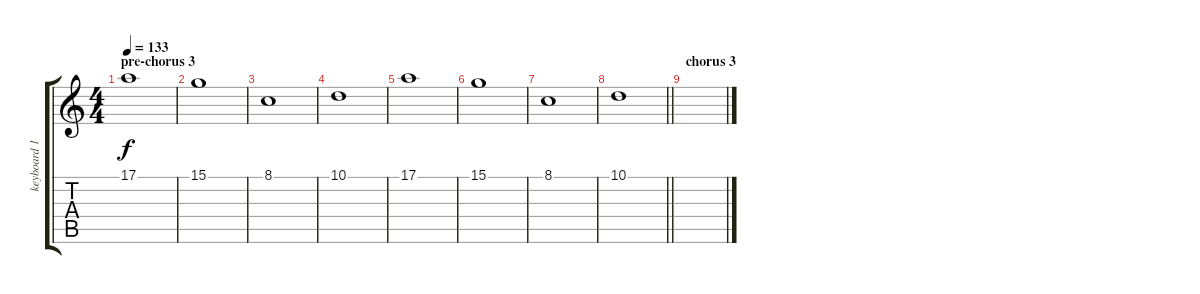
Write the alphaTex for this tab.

\track ("keyboard 1" "keyboard 1") {instrument synthstrings1}
\staff {score tabs}
\tuning (E4 B3 G3 D3 A2 E2) {hide}
\ts (4 4)
\section ("" "pre-chorus 3")
\tempo 133
\clef g2
\ks c
17.1.1{dy f volume 10} |
15.1.1 |
8.1.1 |
10.1.1 |
17.1.1 |
15.1.1 |
8.1.1 |
\barLineRight lightlight
10.1.1 |
\section ("" "chorus 3")
